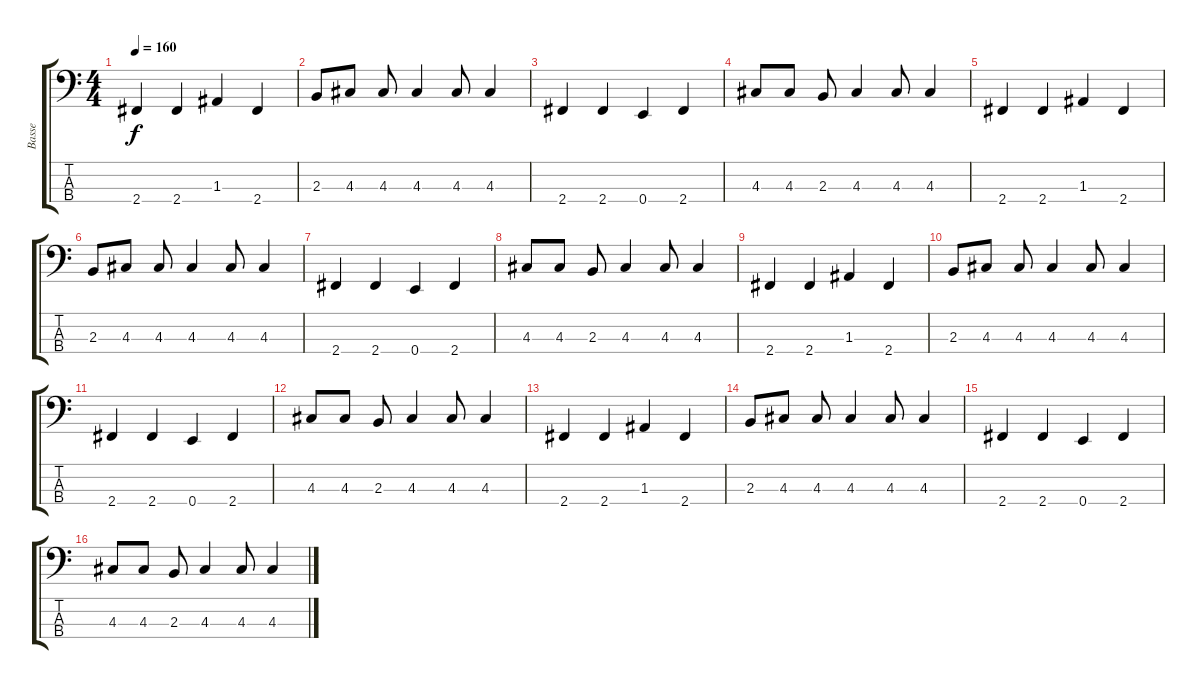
\track ("Basse" "Basse") {instrument electricbassfinger}
\staff {score tabs}
\tuning (G2 D2 A1 E1) {hide}
\ts (4 4)
\tempo 160
\clef f4
\ks c
2.4.4{dy f} 2.4.4 1.3.4 2.4.4 |
2.3.8 4.3.8 4.3.8 4.3.4 4.3.8 4.3.4 |
2.4.4 2.4.4 0.4.4 2.4.4 |
4.3.8 4.3.8 2.3.8 4.3.4 4.3.8 4.3.4 |
2.4.4 2.4.4 1.3.4 2.4.4 |
2.3.8 4.3.8 4.3.8 4.3.4 4.3.8 4.3.4 |
2.4.4 2.4.4 0.4.4 2.4.4 |
4.3.8 4.3.8 2.3.8 4.3.4 4.3.8 4.3.4 |
2.4.4 2.4.4 1.3.4 2.4.4 |
2.3.8 4.3.8 4.3.8 4.3.4 4.3.8 4.3.4 |
2.4.4 2.4.4 0.4.4 2.4.4 |
4.3.8 4.3.8 2.3.8 4.3.4 4.3.8 4.3.4 |
2.4.4 2.4.4 1.3.4 2.4.4 |
2.3.8 4.3.8 4.3.8 4.3.4 4.3.8 4.3.4 |
2.4.4 2.4.4 0.4.4 2.4.4 |
4.3.8 4.3.8 2.3.8 4.3.4 4.3.8 4.3.4
